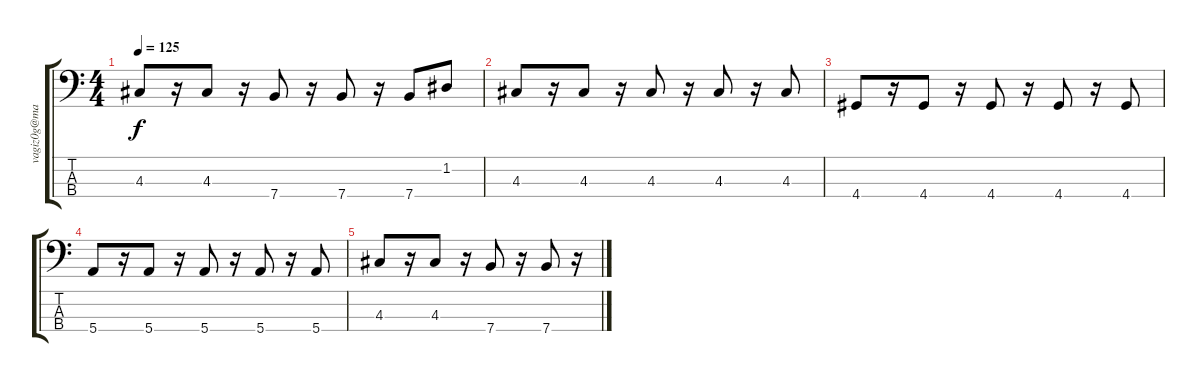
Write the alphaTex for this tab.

\track ("" "vagiz0g@ma") {instrument electricbassfinger}
\staff {score tabs}
\tuning (G2 D2 A1 E1) {hide}
\ts (4 4)
\tempo 125
\clef f4
\ks c
4.3.8{dy f} r.16 4.3.8 r.16 7.4.8 r.16 7.4.8 r.16 7.4.8 1.2.8 |
4.3.8 r.16 4.3.8 r.16 4.3.8 r.16 4.3.8 r.16 4.3.8 |
4.4.8 r.16 4.4.8 r.16 4.4.8 r.16 4.4.8 r.16 4.4.8 |
5.4.8 r.16 5.4.8 r.16 5.4.8 r.16 5.4.8 r.16 5.4.8 |
4.3.8 r.16 4.3.8 r.16 7.4.8 r.16 7.4.8 r.16
